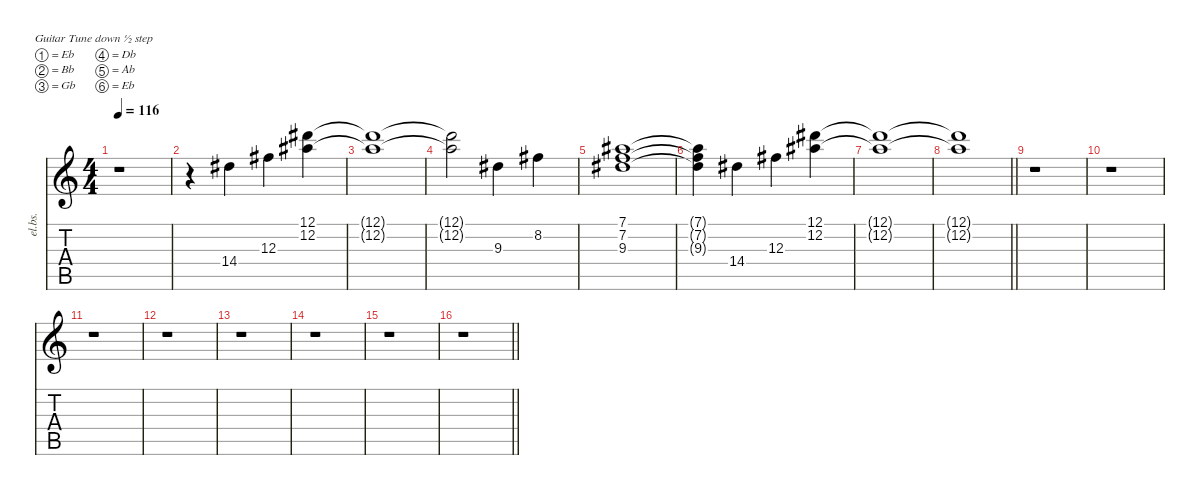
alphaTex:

\defaultSystemsLayout 4
\hideDynamics
\bracketExtendMode nobrackets
\otherSystemsTrackNameOrientation horizontal
\track ("Clean 2" "el.bs.") {instrument electricbasspick}
\staff {score tabs}
\tuning (Eb4 Bb3 Gb3 Db3 Ab2 Eb2)
\ts (4 4)
\tempo 116
\clef g2
\ks c
r.1{dy f beam Down} |
r.4{beam Down} 14.4{acc #}.4{beam Down} 12.3{acc #}.4{beam Down} (12.1{acc #} 12.2{acc #}).4{dy ff beam Down} |
(12.1{t acc #} 12.2{t acc #}).1{dy f beam Down} |
(12.1{t acc #} 12.2{t acc #}).2{beam Down} 9.3{acc #}.4{dy ff beam Down} 8.2{acc #}.4{beam Down} |
(7.1{acc #} 7.2 9.3{acc #}).1{dy f beam Down} |
(7.1{t acc #} 7.2{t} 9.3{t acc #}).4{beam Down} 14.4{acc #}.4{beam Down} 12.3{acc #}.4{beam Down} (12.1{acc #} 12.2{acc #}).4{dy ff beam Down} |
(12.1{t acc #} 12.2{t acc #}).1{dy f beam Down} |
\barLineRight lightlight
(12.1{t acc #} 12.2{t acc #}).1{beam Down} |
r.1{beam Down} |
r.1{beam Down} |
r.1{beam Down} |
r.1{beam Down} |
r.1{beam Down} |
r.1{beam Down} |
r.1{beam Down} |
\barLineRight lightlight
r.1{beam Down}
